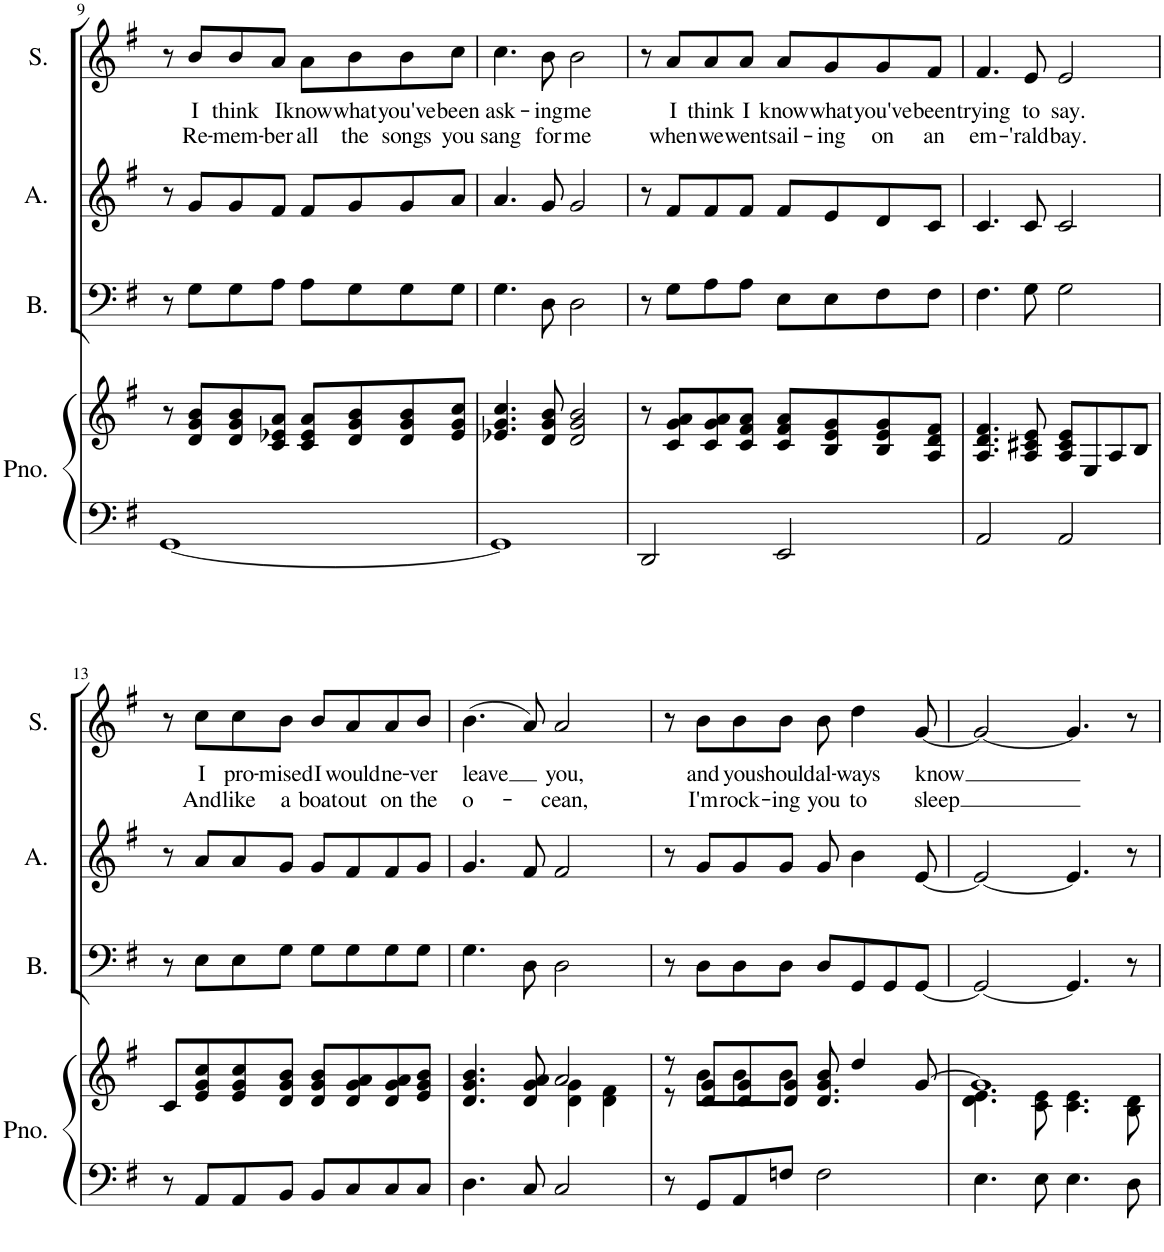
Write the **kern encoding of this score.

**kern	**kern	**kern	**kern	**kern	**text	**text
*part4	*part4	*part3	*part2	*part1	*part1	*part1
*staff5	*staff4	*staff3	*staff2	*staff1	*staff1	*staff1
*I"Piano	*	*I"Bass	*I"Alto	*I"Soprano	*	*
*I'Pno.	*	*I'B.	*I'A.	*I'S.	*	*
!!LO:PB:g=z
*clefF4	*clefG2	*clefF4	*clefG2	*clefG2	*	*
*k[f#]	*k[f#]	*k[f#]	*k[f#]	*k[f#]	*	*
*M4/4	*M4/4	*M4/4	*M4/4	*M4/4	*	*
*met(c)	*met(c)	*met(c)	*met(c)	*met(c)	*	*
=9	=9	=9	=9	=9	=9	=9
[1GG	8r	8r	8r	8r	.	.
!	!	!	!	!	!LO:LY:b	!LO:LY:b
.	8d/ 8g/ 8b/L	8G\L	8g/L	8b/L	I	Re-
!	!	!	!	!	!LO:LY:b	!LO:LY:b
.	8d/ 8g/ 8b/	8G\	8g/	8b/	think	-mem-
!	!	!	!	!	!LO:LY:b	!LO:LY:b
.	8c/ 8e-X/ 8a/J	8A\J	8f#/J	8a/J	I	-ber
!	!	!	!	!	!LO:LY:b	!LO:LY:b
.	8c/ 8e-/ 8a/L	8A\L	8f#/L	8a\L	know	all
!	!	!	!	!	!LO:LY:b	!LO:LY:b
.	8d/ 8g/ 8b/	8G\	8g/	8b\	what	the
!	!	!	!	!	!LO:LY:b	!LO:LY:b
.	8d/ 8g/ 8b/	8G\	8g/	8b\	you've	songs
!	!	!	!	!	!LO:LY:b	!LO:LY:b
.	8e-/ 8g/ 8cc/J	8G\J	8a/J	8cc\J	been	you
=10	=10	=10	=10	=10	=10	=10
!	!	!	!	!	!LO:LY:b	!LO:LY:b
1GG]	4.e-X/ 4.g/ 4.cc/	4.G\	4.a/	4.cc\	ask-	sang
!	!	!	!	!	!LO:LY:b	!LO:LY:b
.	8d/ 8g/ 8b/	8D\	8g/	8b\	-ing	for
!	!	!	!	!	!LO:LY:b	!LO:LY:b
.	2d/ 2g/ 2b/	2D\	2g/	2b\	me	me
=11	=11	=11	=11	=11	=11	=11
2DD/	8r	8r	8r	8r	.	.
!	!	!	!	!	!LO:LY:b	!LO:LY:b
.	8c/ 8g/ 8a/L	8G\L	8f#/L	8a/L	I	when
!	!	!	!	!	!LO:LY:b	!LO:LY:b
.	8c/ 8g/ 8a/	8A\	8f#/	8a/	think	we
!	!	!	!	!	!LO:LY:b	!LO:LY:b
.	8c/ 8f#/ 8a/J	8A\J	8f#/J	8a/J	I	went
!	!	!	!	!	!LO:LY:b	!LO:LY:b
2EE/	8c/ 8f#/ 8a/L	8E\L	8f#/L	8a/L	know	sail-
!	!	!	!	!	!LO:LY:b	!LO:LY:b
.	8B/ 8e/ 8g/	8E\	8e/	8g/	what	-ing
!	!	!	!	!	!LO:LY:b	!LO:LY:b
.	8B/ 8e/ 8g/	8F#\	8d/	8g/	you've	on
!	!	!	!	!	!LO:LY:b	!LO:LY:b
.	8A/ 8d/ 8f#/J	8F#\J	8c/J	8f#/J	been	an
=12	=12	=12	=12	=12	=12	=12
!	!	!	!	!	!LO:LY:b	!LO:LY:b
2AA/	4.A/ 4.d/ 4.f#/	4.F#\	4.c/	4.f#/	trying	em-
!	!	!	!	!	!LO:LY:b	!LO:LY:b
.	8A/ 8c#X/ 8e/	8G\	8c/	8e/	to	-'rald
!	!	!	!	!	!LO:LY:b	!LO:LY:b
2AA/	8A/ 8c#/ 8e/L	2G\	2c/	2e/	say.	bay.
.	8E/	.	.	.	.	.
.	8A/	.	.	.	.	.
.	8B/J	.	.	.	.	.
!!LO:LB:g=z
=13	=13	=13	=13	=13	=13	=13
8r	8c/L	8r	8r	8r	.	.
!	!	!	!	!	!LO:LY:b	!LO:LY:b
8AA/L	8e/ 8g/ 8cc/	8E\L	8a/L	8cc\L	I	And
!	!	!	!	!	!LO:LY:b	!LO:LY:b
8AA/	8e/ 8g/ 8cc/	8E\	8a/	8cc\	pro-	like
!	!	!	!	!	!LO:LY:b	!LO:LY:b
8BB/J	8d/ 8g/ 8b/J	8G\J	8g/J	8b\J	-mised	a
!	!	!	!	!	!LO:LY:b	!LO:LY:b
8BB/L	8d/ 8g/ 8b/L	8G\L	8g/L	8b/L	I	boat
!	!	!	!	!	!LO:LY:b	!LO:LY:b
8C/	8d/ 8g/ 8a/	8G\	8f#/	8a/	would	out
!	!	!	!	!	!LO:LY:b	!LO:LY:b
8C/	8d/ 8g/ 8a/	8G\	8f#/	8a/	ne-	on
!	!	!	!	!	!LO:LY:b	!LO:LY:b
8C/J	8e/ 8g/ 8b/J	8G\J	8g/J	8b/J	-ver	the
=14	=14	=14	=14	=14	=14	=14
*	*^	*	*	*	*	*
!	!	!	!	!	!	!LO:LY:b	!LO:LY:b
4.D\	4.d/ 4.g/ 4.b/	2ryy	4.G\	4.g/	(4.b\	leave	o-
8C/	8d/ 8g/ 8a/	.	8D\	8f#/	8a/)	.	.
!	!	!	!	!	!	!LO:LY:b	!LO:LY:b
2C/	4d\ 4g\	2a/	2D\	2f#/	2a/	you,	-cean,
.	4d\ 4f#\	.	.	.	.	.	.
=15	=15	=15	=15	=15	=15	=15	=15
*	*	*^	*	*	*	*	*
8r	8r	8r	8ryy	8r	8r	8r	.	.
!	!	!	!	!	!	!	!LO:LY:b	!LO:LY:b
*	*	*v	*v	*	*	*	*	*
8GG/L	8d/ 8g/L	8b\L	8D\L	8g/L	8b\L	and	I'm
!	!	!	!	!	!	!LO:LY:b	!LO:LY:b
8AA/	8d/ 8g/	8b\	8D\	8g/	8b\	you	rock-
!	!	!	!	!	!	!LO:LY:b	!LO:LY:b
8Fn/J	8d/ 8g/J	8b\J	8D\J	8g/J	8b\J	should	-ing
!	!	!	!	!	!	!LO:LY:b	!LO:LY:b
2F\	4.d/ 4.g/	8b/	8D/L	8g/	8b\	al-	you
*	*	*^	*	*	*	*	*
!	!	!	!	!	!	!	!LO:LY:b	!LO:LY:b
.	.	4.ryy	4dd/	8GG/	4b\	4dd\	-ways	to
.	.	.	.	8GG/	.	.	.	.
!	!	!	!	!	!	!	!LO:LY:b	!LO:LY:b
.	[8g/	.	8ryy	[8GG/J	[8e/	[8g/	know	-sleep
*	*	*v	*v	*	*	*	*	*
=16	=16	=16	=16	=16	=16	=16	=16
4.E\	1g]	4.d\ 4.e\	2GG/_	2e/_	2g/_	.	.
8E\	.	8c\ 8e\	.	.	.	.	.
4.E\	.	4.c\ 4.e\	4.GG/]	4.e/]	4.g/]	.	.
8D\	.	8B\ 8d\	8r	8r	8r	.	.
*	*v	*v	*	*	*	*	*
=	=	=	=	=	=	=
*-	*-	*-	*-	*-	*-	*-
